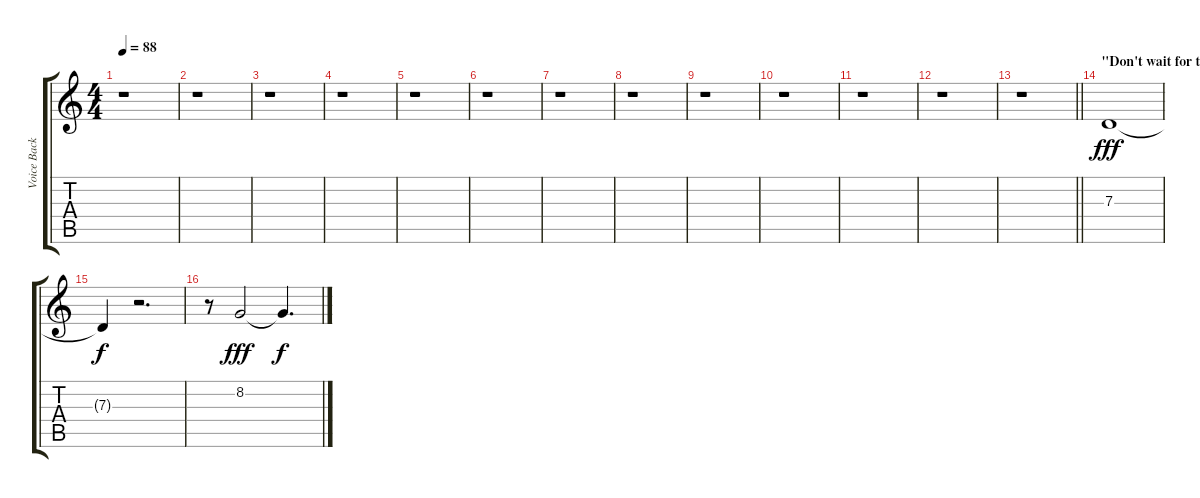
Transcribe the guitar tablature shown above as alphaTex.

\track ("Voice Backing" "Voice Back") {instrument choiraahs}
\staff {score tabs}
\tuning (E4 B3 G3 D3 A2 E2) {hide}
\ts (4 4)
\tempo 88
\clef g2
\ks c
r.1{dy mf} |
r.1 |
r.1 |
r.1 |
r.1 |
r.1 |
r.1 |
r.1 |
r.1 |
r.1 |
r.1 |
r.1 |
\barLineRight lightlight
r.1 |
\section ("" "\"Don't wait for the sun...\"")
7.3.1{dy fff} |
7.3{t}.4{dy f} r.2{d} |
r.8 8.2.2{dy fff} 8.2{t}.4{d dy f}
